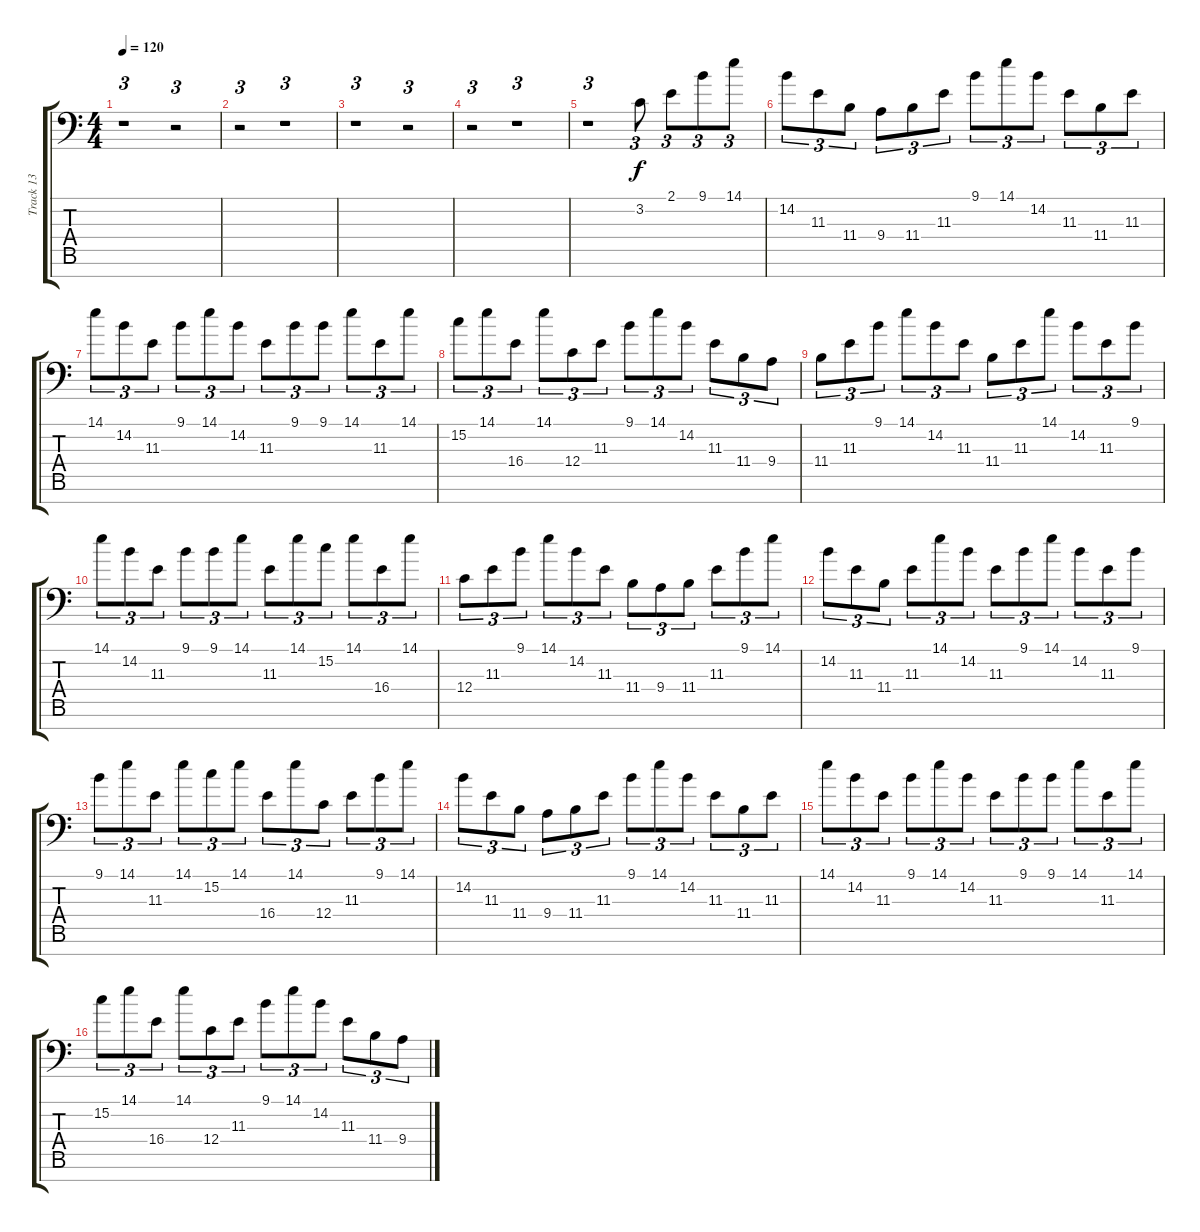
\track ("Track 13" "Track 13") {instrument acousticgrandpiano}
\staff {score tabs}
\tuning (D4 A3 F3 C3 G2 D2 G1) {hide}
\ts (4 4)
\tempo 120
\clef f4
\ks c
r.1{tu (3 2) dy f} r.2{tu (3 2)} |
r.2{tu (3 2)} r.1{tu (3 2)} |
r.1{tu (3 2)} r.2{tu (3 2)} |
r.2{tu (3 2)} r.1{tu (3 2)} |
r.1{tu (3 2)} 3.2.8{tu (3 2) volume 16} 2.1.8{tu (3 2)} 9.1.8{tu (3 2)} 14.1.8{tu (3 2)} |
14.2.8{tu (3 2)} 11.3.8{tu (3 2)} 11.4.8{tu (3 2)} 9.4.8{tu (3 2)} 11.4.8{tu (3 2)} 11.3.8{tu (3 2)} 9.1.8{tu (3 2)} 14.1.8{tu (3 2)} 14.2.8{tu (3 2)} 11.3.8{tu (3 2)} 11.4.8{tu (3 2)} 11.3.8{tu (3 2)} |
14.1.8{tu (3 2)} 14.2.8{tu (3 2)} 11.3.8{tu (3 2)} 9.1.8{tu (3 2)} 14.1.8{tu (3 2)} 14.2.8{tu (3 2)} 11.3.8{tu (3 2)} 9.1.8{tu (3 2)} 9.1.8{tu (3 2)} 14.1.8{tu (3 2)} 11.3.8{tu (3 2)} 14.1.8{tu (3 2)} |
15.2.8{tu (3 2)} 14.1.8{tu (3 2)} 16.4.8{tu (3 2)} 14.1.8{tu (3 2)} 12.4.8{tu (3 2)} 11.3.8{tu (3 2)} 9.1.8{tu (3 2)} 14.1.8{tu (3 2)} 14.2.8{tu (3 2)} 11.3.8{tu (3 2)} 11.4.8{tu (3 2)} 9.4.8{tu (3 2)} |
11.4.8{tu (3 2)} 11.3.8{tu (3 2)} 9.1.8{tu (3 2)} 14.1.8{tu (3 2)} 14.2.8{tu (3 2)} 11.3.8{tu (3 2)} 11.4.8{tu (3 2)} 11.3.8{tu (3 2)} 14.1.8{tu (3 2)} 14.2.8{tu (3 2)} 11.3.8{tu (3 2)} 9.1.8{tu (3 2)} |
14.1.8{tu (3 2)} 14.2.8{tu (3 2)} 11.3.8{tu (3 2)} 9.1.8{tu (3 2)} 9.1.8{tu (3 2)} 14.1.8{tu (3 2)} 11.3.8{tu (3 2)} 14.1.8{tu (3 2)} 15.2.8{tu (3 2)} 14.1.8{tu (3 2)} 16.4.8{tu (3 2)} 14.1.8{tu (3 2)} |
12.4.8{tu (3 2)} 11.3.8{tu (3 2)} 9.1.8{tu (3 2)} 14.1.8{tu (3 2)} 14.2.8{tu (3 2)} 11.3.8{tu (3 2)} 11.4.8{tu (3 2)} 9.4.8{tu (3 2)} 11.4.8{tu (3 2)} 11.3.8{tu (3 2)} 9.1.8{tu (3 2)} 14.1.8{tu (3 2)} |
14.2.8{tu (3 2)} 11.3.8{tu (3 2)} 11.4.8{tu (3 2)} 11.3.8{tu (3 2)} 14.1.8{tu (3 2)} 14.2.8{tu (3 2)} 11.3.8{tu (3 2)} 9.1.8{tu (3 2)} 14.1.8{tu (3 2)} 14.2.8{tu (3 2)} 11.3.8{tu (3 2)} 9.1.8{tu (3 2)} |
9.1.8{tu (3 2)} 14.1.8{tu (3 2)} 11.3.8{tu (3 2)} 14.1.8{tu (3 2)} 15.2.8{tu (3 2)} 14.1.8{tu (3 2)} 16.4.8{tu (3 2)} 14.1.8{tu (3 2)} 12.4.8{tu (3 2)} 11.3.8{tu (3 2)} 9.1.8{tu (3 2)} 14.1.8{tu (3 2)} |
14.2.8{tu (3 2)} 11.3.8{tu (3 2)} 11.4.8{tu (3 2)} 9.4.8{tu (3 2)} 11.4.8{tu (3 2)} 11.3.8{tu (3 2)} 9.1.8{tu (3 2)} 14.1.8{tu (3 2)} 14.2.8{tu (3 2)} 11.3.8{tu (3 2)} 11.4.8{tu (3 2)} 11.3.8{tu (3 2)} |
14.1.8{tu (3 2)} 14.2.8{tu (3 2)} 11.3.8{tu (3 2)} 9.1.8{tu (3 2)} 14.1.8{tu (3 2)} 14.2.8{tu (3 2)} 11.3.8{tu (3 2)} 9.1.8{tu (3 2)} 9.1.8{tu (3 2)} 14.1.8{tu (3 2)} 11.3.8{tu (3 2)} 14.1.8{tu (3 2)} |
15.2.8{tu (3 2)} 14.1.8{tu (3 2)} 16.4.8{tu (3 2)} 14.1.8{tu (3 2)} 12.4.8{tu (3 2)} 11.3.8{tu (3 2)} 9.1.8{tu (3 2)} 14.1.8{tu (3 2)} 14.2.8{tu (3 2)} 11.3.8{tu (3 2)} 11.4.8{tu (3 2)} 9.4.8{tu (3 2)}
